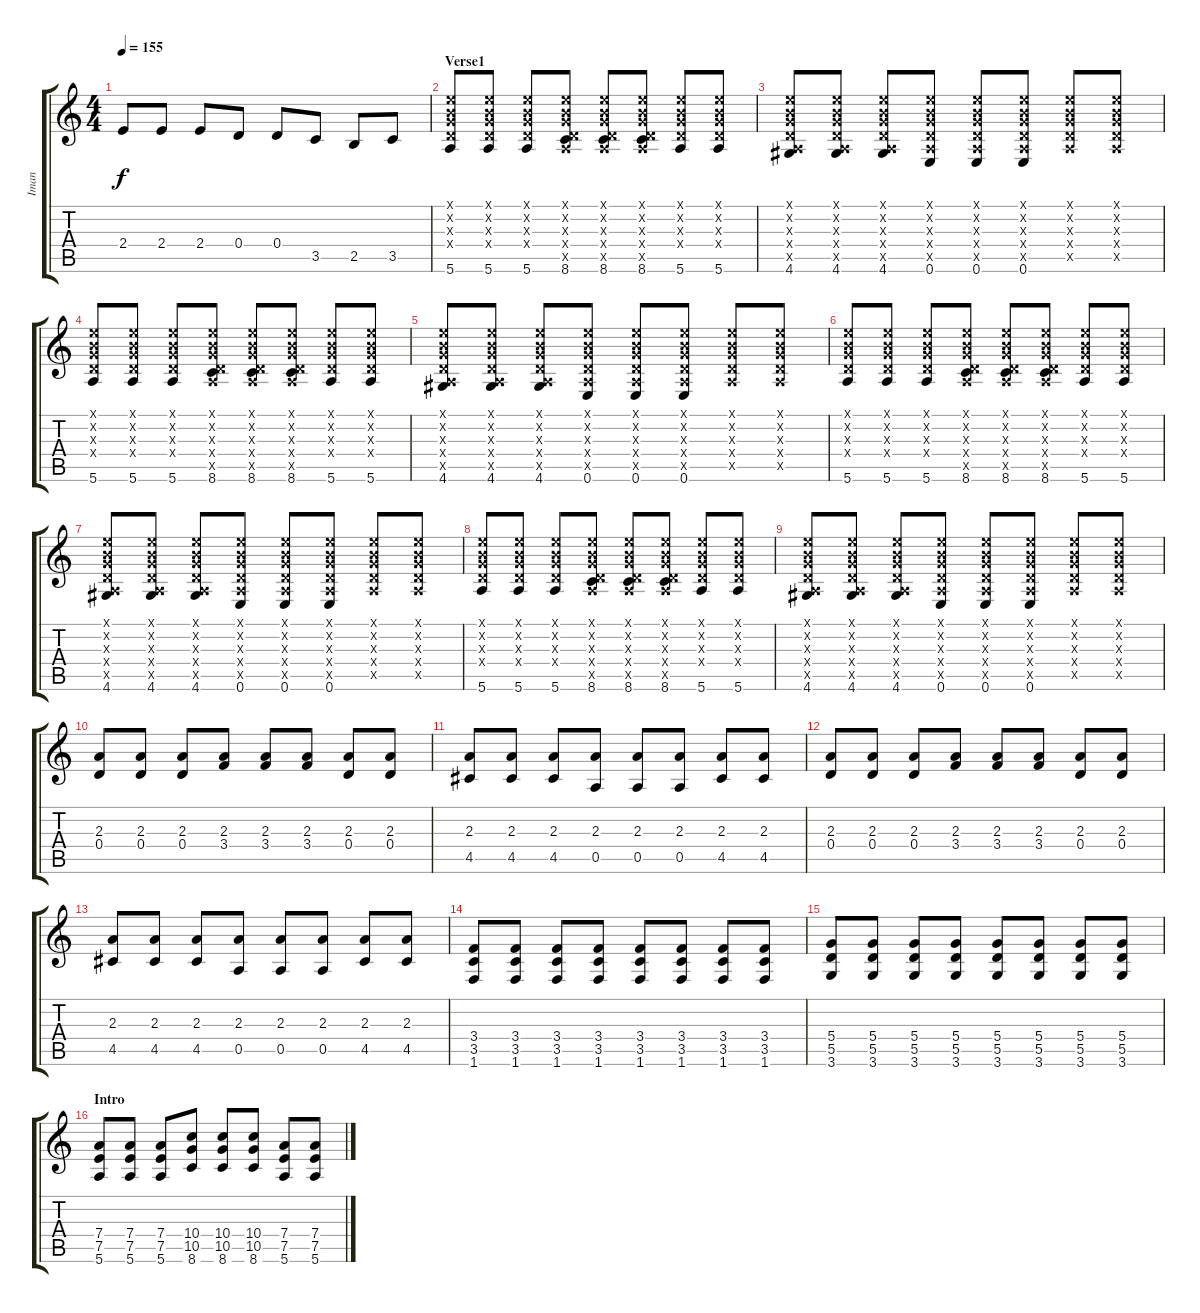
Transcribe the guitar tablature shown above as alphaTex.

\track ("Iman" "Iman") {instrument distortionguitar}
\staff {score tabs}
\tuning (E4 B3 G3 D3 A2 E2) {hide}
\ts (4 4)
\tempo 155
\clef g2
\ks c
2.4.8{dy f} 2.4.8 2.4.8 0.4.8 0.4.8 3.5.8 2.5.8 3.5.8 |
\section ("" "Verse1")
(0.1{x} 0.2{x} 0.3{x} 0.4{x} 5.6).8 (0.1{x} 0.2{x} 0.3{x} 0.4{x} 5.6).8 (0.1{x} 0.2{x} 0.3{x} 0.4{x} 5.6).8 (0.1{x} 0.2{x} 0.3{x} 0.4{x} 0.5{x} 8.6).8 (0.1{x} 0.2{x} 0.3{x} 0.4{x} 0.5{x} 8.6).8 (0.1{x} 0.2{x} 0.3{x} 0.4{x} 0.5{x} 8.6).8 (0.1{x} 0.2{x} 0.3{x} 0.4{x} 5.6).8 (0.1{x} 0.2{x} 0.3{x} 0.4{x} 5.6).8 |
(0.1{x} 0.2{x} 0.3{x} 0.4{x} 0.5{x} 4.6).8 (0.1{x} 0.2{x} 0.3{x} 0.4{x} 0.5{x} 4.6).8 (0.1{x} 0.2{x} 0.3{x} 0.4{x} 0.5{x} 4.6).8 (0.1{x} 0.2{x} 0.3{x} 0.4{x} 0.5{x} 0.6).8 (0.1{x} 0.2{x} 0.3{x} 0.4{x} 0.5{x} 0.6).8 (0.1{x} 0.2{x} 0.3{x} 0.4{x} 0.5{x} 0.6).8 (0.1{x} 0.2{x} 0.3{x} 0.4{x} 0.5{x}).8 (0.1{x} 0.2{x} 0.3{x} 0.4{x} 0.5{x}).8 |
(0.1{x} 0.2{x} 0.3{x} 0.4{x} 5.6).8 (0.1{x} 0.2{x} 0.3{x} 0.4{x} 5.6).8 (0.1{x} 0.2{x} 0.3{x} 0.4{x} 5.6).8 (0.1{x} 0.2{x} 0.3{x} 0.4{x} 0.5{x} 8.6).8 (0.1{x} 0.2{x} 0.3{x} 0.4{x} 0.5{x} 8.6).8 (0.1{x} 0.2{x} 0.3{x} 0.4{x} 0.5{x} 8.6).8 (0.1{x} 0.2{x} 0.3{x} 0.4{x} 5.6).8 (0.1{x} 0.2{x} 0.3{x} 0.4{x} 5.6).8 |
(0.1{x} 0.2{x} 0.3{x} 0.4{x} 0.5{x} 4.6).8 (0.1{x} 0.2{x} 0.3{x} 0.4{x} 0.5{x} 4.6).8 (0.1{x} 0.2{x} 0.3{x} 0.4{x} 0.5{x} 4.6).8 (0.1{x} 0.2{x} 0.3{x} 0.4{x} 0.5{x} 0.6).8 (0.1{x} 0.2{x} 0.3{x} 0.4{x} 0.5{x} 0.6).8 (0.1{x} 0.2{x} 0.3{x} 0.4{x} 0.5{x} 0.6).8 (0.1{x} 0.2{x} 0.3{x} 0.4{x} 0.5{x}).8 (0.1{x} 0.2{x} 0.3{x} 0.4{x} 0.5{x}).8 |
(0.1{x} 0.2{x} 0.3{x} 0.4{x} 5.6).8 (0.1{x} 0.2{x} 0.3{x} 0.4{x} 5.6).8 (0.1{x} 0.2{x} 0.3{x} 0.4{x} 5.6).8 (0.1{x} 0.2{x} 0.3{x} 0.4{x} 0.5{x} 8.6).8 (0.1{x} 0.2{x} 0.3{x} 0.4{x} 0.5{x} 8.6).8 (0.1{x} 0.2{x} 0.3{x} 0.4{x} 0.5{x} 8.6).8 (0.1{x} 0.2{x} 0.3{x} 0.4{x} 5.6).8 (0.1{x} 0.2{x} 0.3{x} 0.4{x} 5.6).8 |
(0.1{x} 0.2{x} 0.3{x} 0.4{x} 0.5{x} 4.6).8 (0.1{x} 0.2{x} 0.3{x} 0.4{x} 0.5{x} 4.6).8 (0.1{x} 0.2{x} 0.3{x} 0.4{x} 0.5{x} 4.6).8 (0.1{x} 0.2{x} 0.3{x} 0.4{x} 0.5{x} 0.6).8 (0.1{x} 0.2{x} 0.3{x} 0.4{x} 0.5{x} 0.6).8 (0.1{x} 0.2{x} 0.3{x} 0.4{x} 0.5{x} 0.6).8 (0.1{x} 0.2{x} 0.3{x} 0.4{x} 0.5{x}).8 (0.1{x} 0.2{x} 0.3{x} 0.4{x} 0.5{x}).8 |
(0.1{x} 0.2{x} 0.3{x} 0.4{x} 5.6).8 (0.1{x} 0.2{x} 0.3{x} 0.4{x} 5.6).8 (0.1{x} 0.2{x} 0.3{x} 0.4{x} 5.6).8 (0.1{x} 0.2{x} 0.3{x} 0.4{x} 0.5{x} 8.6).8 (0.1{x} 0.2{x} 0.3{x} 0.4{x} 0.5{x} 8.6).8 (0.1{x} 0.2{x} 0.3{x} 0.4{x} 0.5{x} 8.6).8 (0.1{x} 0.2{x} 0.3{x} 0.4{x} 5.6).8 (0.1{x} 0.2{x} 0.3{x} 0.4{x} 5.6).8 |
(0.1{x} 0.2{x} 0.3{x} 0.4{x} 0.5{x} 4.6).8 (0.1{x} 0.2{x} 0.3{x} 0.4{x} 0.5{x} 4.6).8 (0.1{x} 0.2{x} 0.3{x} 0.4{x} 0.5{x} 4.6).8 (0.1{x} 0.2{x} 0.3{x} 0.4{x} 0.5{x} 0.6).8 (0.1{x} 0.2{x} 0.3{x} 0.4{x} 0.5{x} 0.6).8 (0.1{x} 0.2{x} 0.3{x} 0.4{x} 0.5{x} 0.6).8 (0.1{x} 0.2{x} 0.3{x} 0.4{x} 0.5{x}).8 (0.1{x} 0.2{x} 0.3{x} 0.4{x} 0.5{x}).8 |
(2.3 0.4).8 (2.3 0.4).8 (2.3 0.4).8 (2.3 3.4).8 (2.3 3.4).8 (2.3 3.4).8 (2.3 0.4).8 (2.3 0.4).8 |
(2.3 4.5).8 (2.3 4.5).8 (2.3 4.5).8 (2.3 0.5).8 (2.3 0.5).8 (2.3 0.5).8 (2.3 4.5).8 (2.3 4.5).8 |
(2.3 0.4).8 (2.3 0.4).8 (2.3 0.4).8 (2.3 3.4).8 (2.3 3.4).8 (2.3 3.4).8 (2.3 0.4).8 (2.3 0.4).8 |
(2.3 4.5).8 (2.3 4.5).8 (2.3 4.5).8 (2.3 0.5).8 (2.3 0.5).8 (2.3 0.5).8 (2.3 4.5).8 (2.3 4.5).8 |
(3.4 3.5 1.6).8 (3.4 3.5 1.6).8 (3.4 3.5 1.6).8 (3.4 3.5 1.6).8 (3.4 3.5 1.6).8 (3.4 3.5 1.6).8 (3.4 3.5 1.6).8 (3.4 3.5 1.6).8 |
(5.4 5.5 3.6).8 (5.4 5.5 3.6).8 (5.4 5.5 3.6).8 (5.4 5.5 3.6).8 (5.4 5.5 3.6).8 (5.4 5.5 3.6).8 (5.4 5.5 3.6).8 (5.4 5.5 3.6).8 |
\section ("" "Intro")
(7.4 7.5 5.6).8 (7.4 7.5 5.6).8 (7.4 7.5 5.6).8 (10.4 10.5 8.6).8 (10.4 10.5 8.6).8 (10.4 10.5 8.6).8 (7.4 7.5 5.6).8 (7.4 7.5 5.6).8
